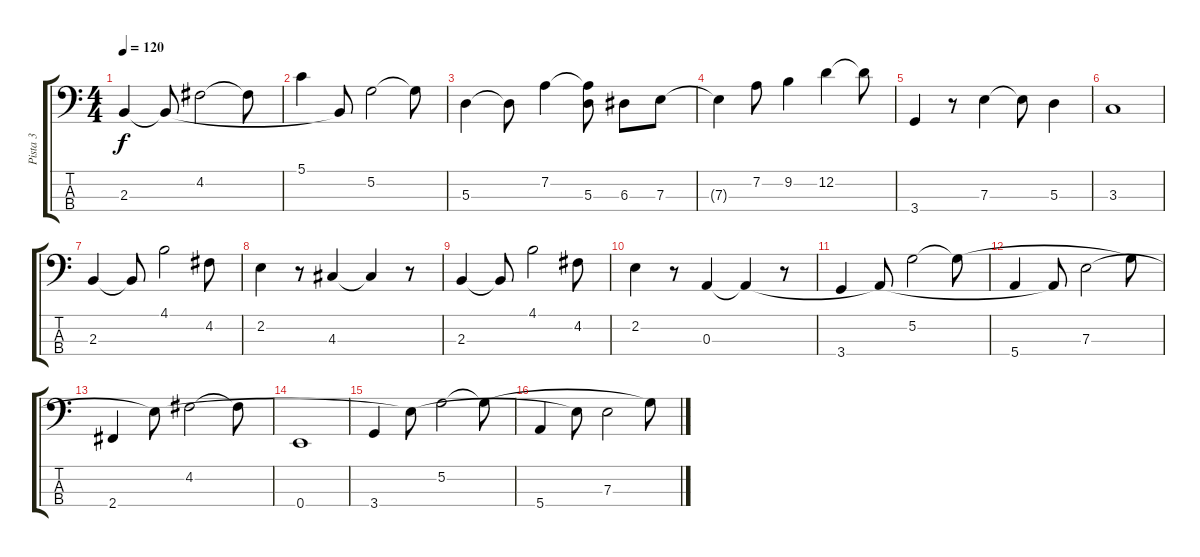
\track ("Pista 3" "Pista 3") {instrument electricbassfinger}
\staff {score tabs}
\tuning (G2 D2 A1 E1) {hide}
\ts (4 4)
\tempo 120
\clef f4
\ks c
2.3.4{dy f} 2.3{t}.8 4.2.2 4.2{t}.8 |
5.1.4 2.3{t}.8 5.2.2 5.2{t}.8 |
5.3.4 5.3{t}.8 7.2.4 (7.2{t} 5.3).8 6.3.8 7.3.8 |
7.3{t}.4 7.2.8 9.2.4 12.2.4 12.2{t}.8 |
3.4.4 r.8 7.3.4 7.3{t}.8 5.3.4 |
3.3.1 |
2.3.4 2.3{t}.8 4.1.2 4.2.8 |
2.2.4 r.8 4.3.4 4.3{t}.4 r.8 |
2.3.4 2.3{t}.8 4.1.2 4.2.8 |
2.2.4 r.8 0.3.4 0.3{t}.4 r.8 |
3.4.4 0.3{t}.8 5.2.2 5.2{t}.8 |
5.4.4 0.3{t}.8 7.3.2 5.2{t}.8 |
2.4.4 7.3{t}.8 4.2.2 4.2{t}.8 |
0.4.1 |
3.4.4 7.3{t}.8 5.2.2 5.2{t}.8 |
5.4.4 7.3{t}.8 7.3.2 5.2{t}.8
